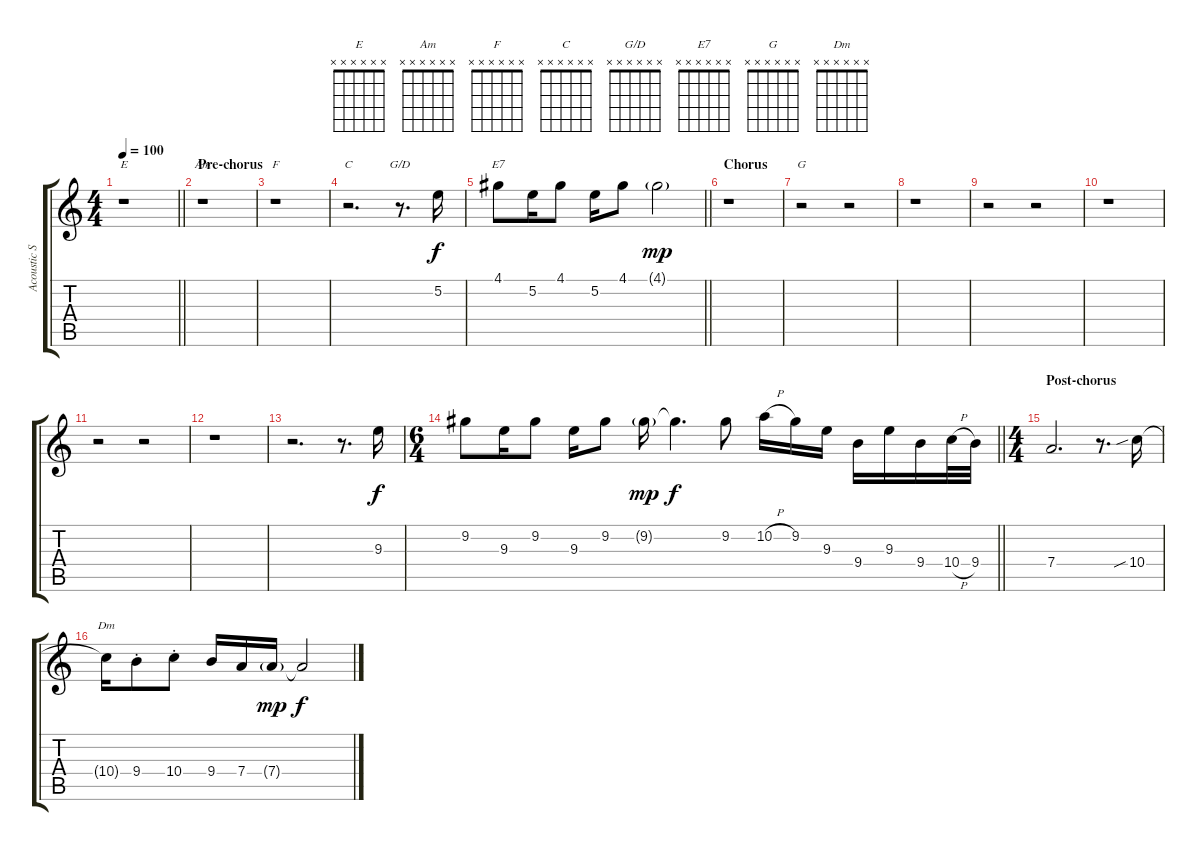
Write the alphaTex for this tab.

\track ("Acoustic Steel Guitar" "Acoustic S") {instrument acousticguitarsteel}
\staff {score tabs}
\tuning (E4 B3 G3 D3 A2 E2) {hide}
\chord ("E" x x x x x x)
\chord ("Am" x x x x x x)
\chord ("F" x x x x x x)
\chord ("C" x x x x x x)
\chord ("G/D" x x x x x x)
\chord ("E7" x x x x x x)
\chord ("G" x x x x x x)
\chord ("Dm" x x x x x x)
\ts (4 4)
\tempo 100
\clef g2
\barLineRight lightlight
\ks c
r.1{ch "E" dy f} |
\section ("" "Pre-chorus")
r.1{ch "Am"} |
r.1{ch "F"} |
r.2{d ch "C"} r.8{d ch "G/D"} 5.2.16 |
\barLineRight lightlight
4.1.8{ch "E7"} 5.2.16 4.1.8 5.2.16 4.1.8 4.1{g}.2{dy mp} |
\section ("" "Chorus")
r.1 |
r.2{ch "G"} r.2 |
r.1 |
r.2 r.2 |
r.1 |
r.2 r.2 |
r.1 |
r.2{d} r.8{d} 9.3.16{dy f} |
\ts (6 4)
\barLineRight lightlight
9.2.8 9.3.16 9.2.8 9.3.16 9.2.8 9.2{g}.16{dy mp} 9.2{t}.4{d dy f} 9.2.8 10.2{h}.16 9.2.16 9.3.16 9.4.16 9.3.16 9.4.16 10.4{h}.32 9.4.32 |
\ts (4 4)
\section ("" "Post-chorus")
7.4.2{d} r.8{d} 10.4{sib}.16 |
10.4{t}.16{ch "Dm"} 9.4{st}.8 10.4{st}.8 9.4.16 7.4.16 7.4{g}.16{dy mp} 7.4{t}.2{dy f}
